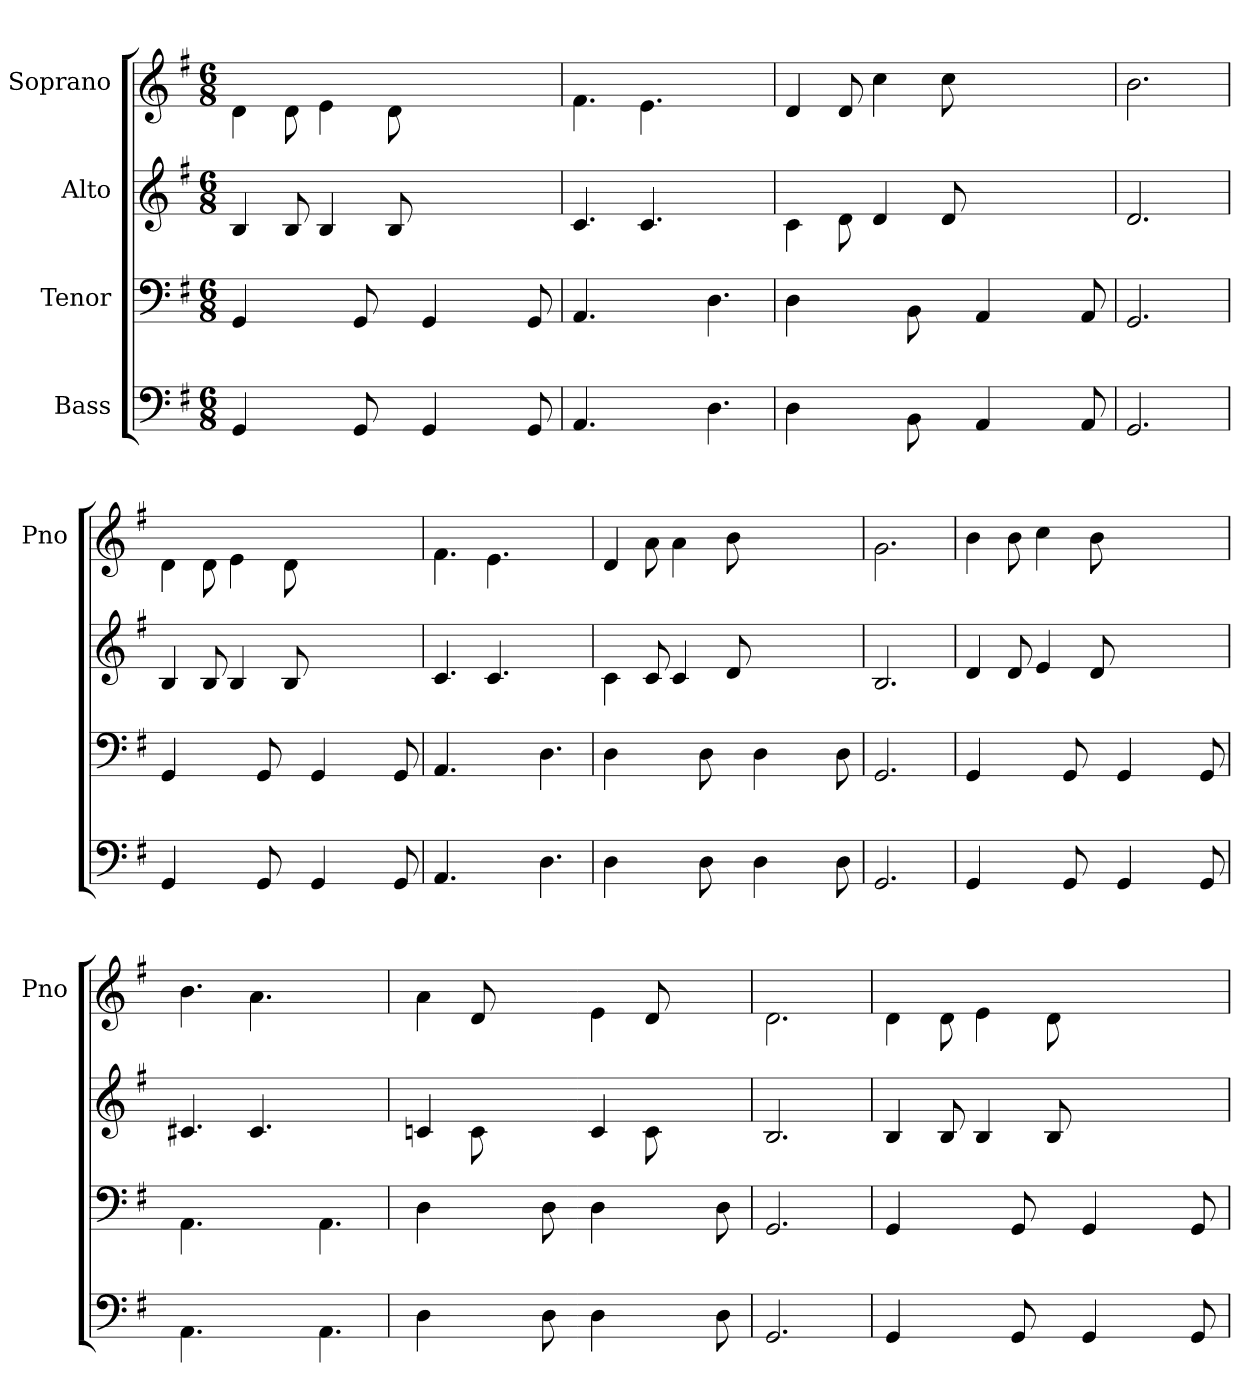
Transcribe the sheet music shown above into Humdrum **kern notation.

**kern	**kern	**kern	**kern
*part4	*part3	*part2	*part1
*staff4	*staff3	*staff2	*staff1
*I"Bass	*I"Tenor	*I"Alto	*I"Soprano
*	*	*	*I'Pno
*clefF4	*clefF4	*clefG2	*clefG2
*k[f#]	*k[f#]	*k[f#]	*k[f#]
*G:	*G:	*G:	*G:
*M6/8	*M6/8	*M6/8	*M6/8
=	=	=	=
4GG/	4GG/	4B/	4d\
4ryy	4ryy	8B/	8d\
.	.	4B/	4e\
8GG/	8GG/	.	.
8ryy	8ryy	8B/	8d\
4GG/	4GG/	2ryy	2ryy
4ryy	4ryy	.	.
8GG/	8GG/	8ryy	8ryy
=	=	=	=
4.AA/	4.AA/	4.c/	4.f#\
4.ryy	4.ryy	4.c/	4.e\
4.D\	4.D\	4.ryy	4.ryy
=	=	=	=
4D\	4D\	4c\	4d/
4ryy	4ryy	8d\	8d/
.	.	4d/	4cc\
8BB\	8BB\	.	.
8ryy	8ryy	8d/	8cc\
4AA/	4AA/	2ryy	2ryy
4ryy	4ryy	.	.
8AA/	8AA/	8ryy	8ryy
=	=	=	=
2.GG/	2.GG/	2.d/	2.b\
=	=	=	=
4GG/	4GG/	4B/	4d\
4ryy	4ryy	8B/	8d\
.	.	4B/	4e\
8GG/	8GG/	.	.
8ryy	8ryy	8B/	8d\
4GG/	4GG/	2ryy	2ryy
4ryy	4ryy	.	.
8GG/	8GG/	8ryy	8ryy
=	=	=	=
4.AA/	4.AA/	4.c/	4.f#\
4.ryy	4.ryy	4.c/	4.e\
4.D\	4.D\	4.ryy	4.ryy
=	=	=	=
4D\	4D\	4c\	4d/
4ryy	4ryy	8c/	8a\
.	.	4c/	4a\
8D\	8D\	.	.
8ryy	8ryy	8d/	8b\
4D\	4D\	2ryy	2ryy
4ryy	4ryy	.	.
8D\	8D\	8ryy	8ryy
=	=	=	=
2.GG/	2.GG/	2.B/	2.g\
=	=	=	=
4GG/	4GG/	4d/	4b\
4ryy	4ryy	8d/	8b\
.	.	4e/	4cc\
8GG/	8GG/	.	.
8ryy	8ryy	8d/	8b\
4GG/	4GG/	2ryy	2ryy
4ryy	4ryy	.	.
8GG/	8GG/	8ryy	8ryy
=	=	=	=
4.AA\	4.AA\	4.c#X/	4.b\
4.ryy	4.ryy	4.c#/	4.a\
4.AA\	4.AA\	4.ryy	4.ryy
=	=	=	=
4D\	4D\	4cn/	4a\
4ryy	4ryy	8c\	8d/
.	.	4ryy	4ryy
8D\	8D\	.	.
=-	=-	=-	=-
4D\	4D\	4c/	4e\
4ryy	4ryy	8c\	8d/
.	.	4ryy	4ryy
8D\	8D\	.	.
=	=	=	=
2.GG/	2.GG/	2.B/	2.d\
=	=	=	=
4GG/	4GG/	4B/	4d\
4ryy	4ryy	8B/	8d\
.	.	4B/	4e\
8GG/	8GG/	.	.
8ryy	8ryy	8B/	8d\
4GG/	4GG/	2ryy	2ryy
4ryy	4ryy	.	.
8GG/	8GG/	8ryy	8ryy
=	=	=	=
*-	*-	*-	*-
